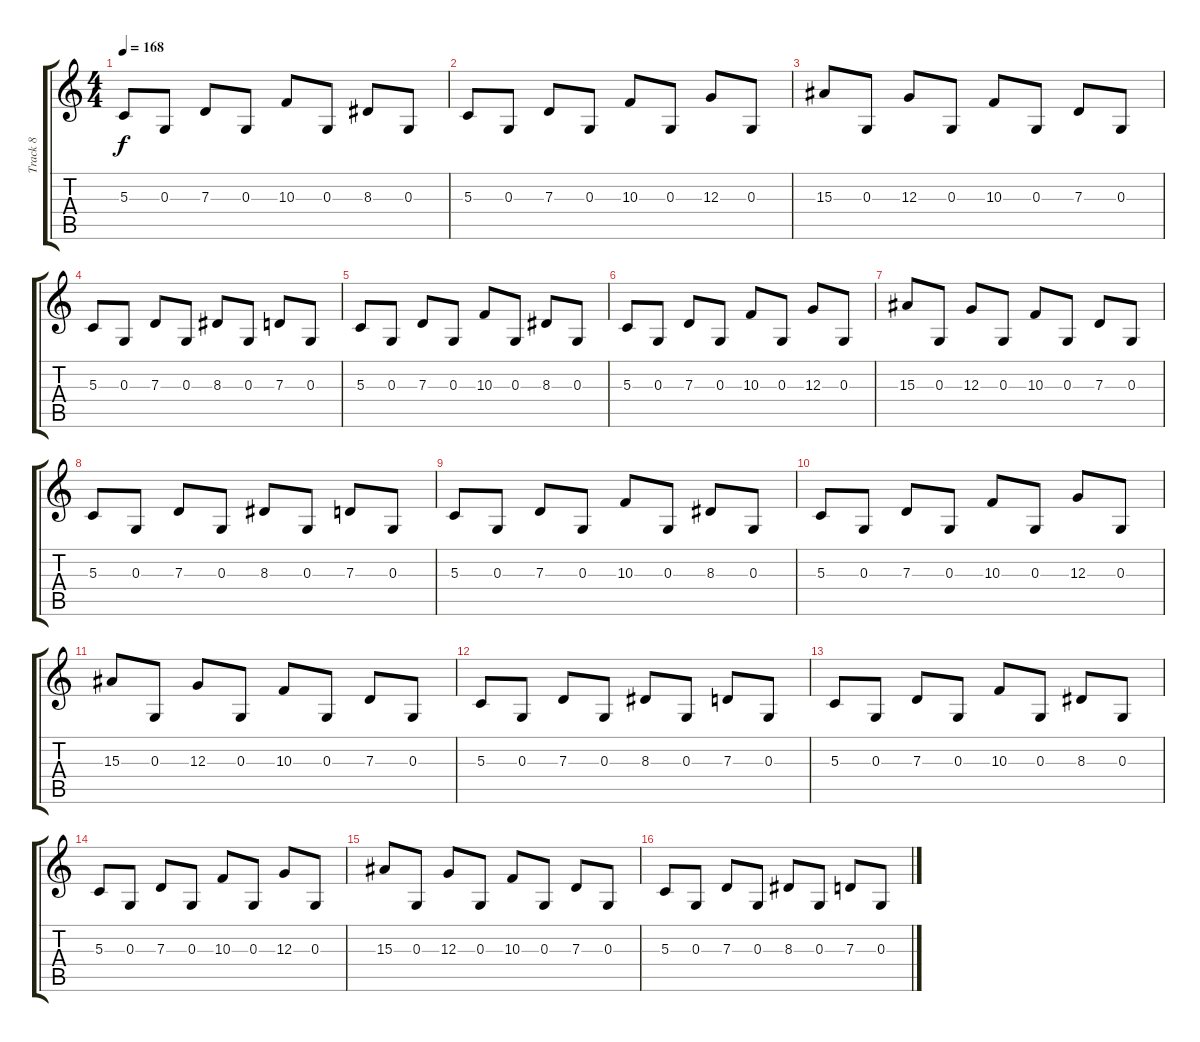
\track ("Track 8" "Track 8") {instrument harpsichord}
\staff {score tabs}
\tuning (E4 B3 G3 D3 A2 E2) {hide}
\ts (4 4)
\tempo 168
\clef g2
\ks c
5.3.8{dy f} 0.3.8 7.3.8 0.3.8 10.3.8 0.3.8 8.3.8 0.3.8 |
5.3.8 0.3.8 7.3.8 0.3.8 10.3.8 0.3.8 12.3.8 0.3.8 |
15.3.8 0.3.8 12.3.8 0.3.8 10.3.8 0.3.8 7.3.8 0.3.8 |
5.3.8 0.3.8 7.3.8 0.3.8 8.3.8 0.3.8 7.3.8 0.3.8 |
5.3.8 0.3.8 7.3.8 0.3.8 10.3.8 0.3.8 8.3.8 0.3.8 |
5.3.8 0.3.8 7.3.8 0.3.8 10.3.8 0.3.8 12.3.8 0.3.8 |
15.3.8 0.3.8 12.3.8 0.3.8 10.3.8 0.3.8 7.3.8 0.3.8 |
5.3.8 0.3.8 7.3.8 0.3.8 8.3.8 0.3.8 7.3.8 0.3.8 |
5.3.8 0.3.8 7.3.8 0.3.8 10.3.8 0.3.8 8.3.8 0.3.8 |
5.3.8 0.3.8 7.3.8 0.3.8 10.3.8 0.3.8 12.3.8 0.3.8 |
15.3.8 0.3.8 12.3.8 0.3.8 10.3.8 0.3.8 7.3.8 0.3.8 |
5.3.8 0.3.8 7.3.8 0.3.8 8.3.8 0.3.8 7.3.8 0.3.8 |
5.3.8 0.3.8 7.3.8 0.3.8 10.3.8 0.3.8 8.3.8 0.3.8 |
5.3.8 0.3.8 7.3.8 0.3.8 10.3.8 0.3.8 12.3.8 0.3.8 |
15.3.8 0.3.8 12.3.8 0.3.8 10.3.8 0.3.8 7.3.8 0.3.8 |
5.3.8 0.3.8 7.3.8 0.3.8 8.3.8 0.3.8 7.3.8 0.3.8
